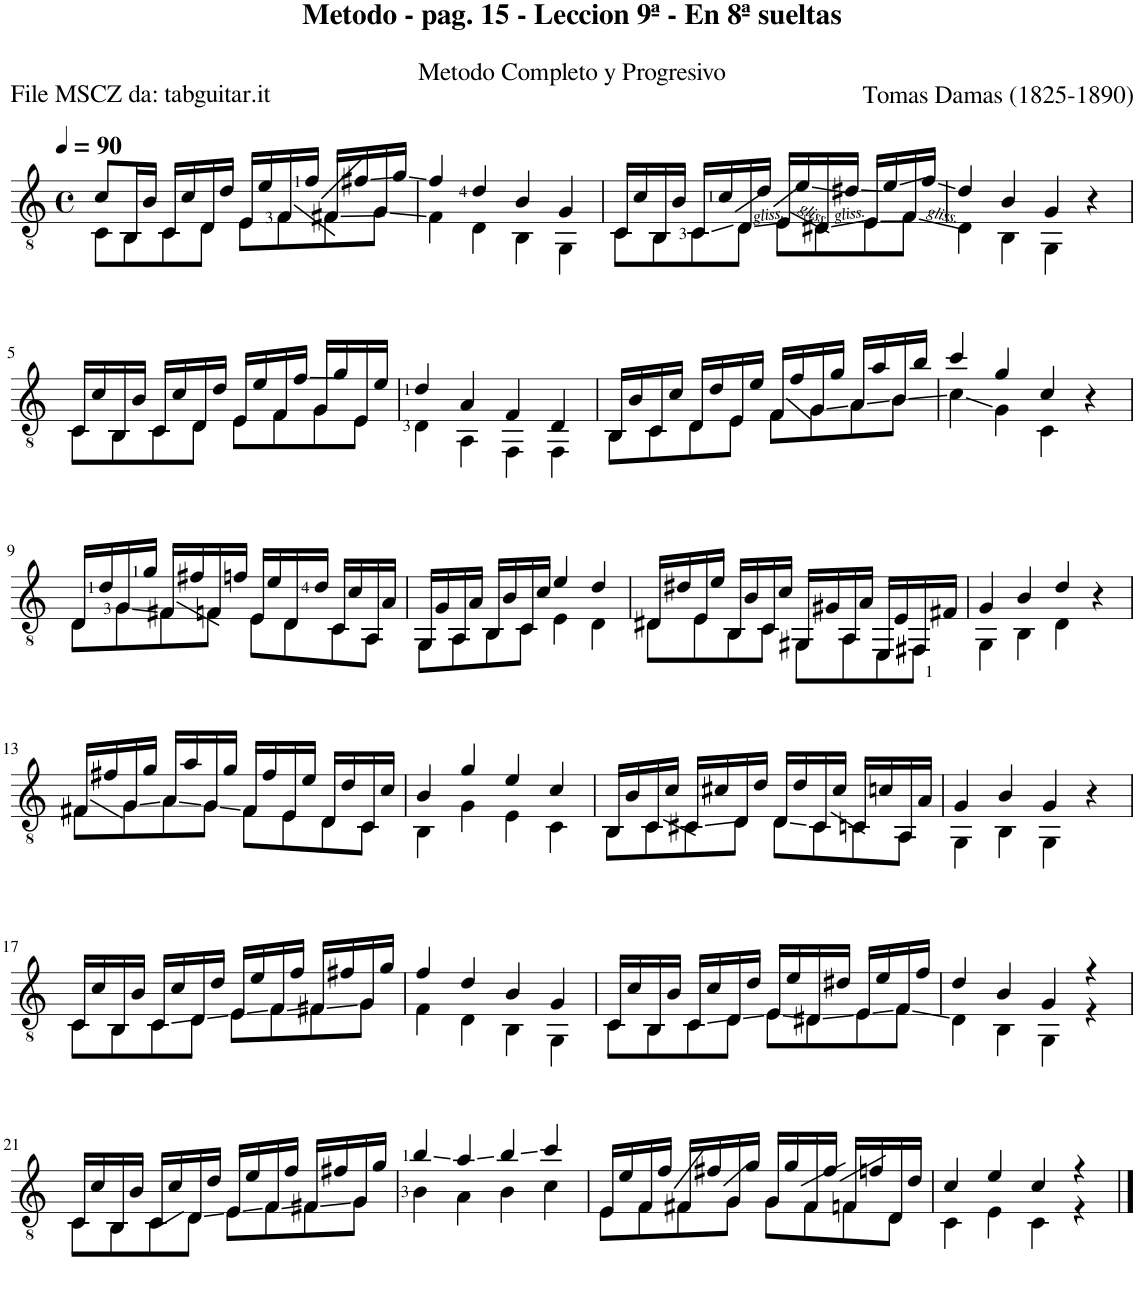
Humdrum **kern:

**kern
*part1
*staff1
*I"Guitar
*I'Guit.
*clefGv2
*k[]
*M4/4
*met(c)
*MM90
=1
*^
8c/L	8C\L
16BB/L	8BB\
16B/JJ	.
16C/LL	8C\
16c/	.
16D/	8D\J
16d/JJ	.
16E/LL	8E\L
16e/	.
16F/	8F\
16f/JJ	.
16F#X/LL	8F#\
16f#X/	.
16G/	8G\J
16g/JJ	.
=2	=2
4f/	4F\
4d/	4D\
4B/	4BB\
4G/	4GG\
=3	=3
16C/LL	8C\L
16c/	.
16BB/	8BB\
16B/JJ	.
16C/LL	8C\
16c/	.
16D/	8D\J
16d/JJ	.
16E/LL	8E\L
16e/	.
16D#X/	8D#\
16d#X/JJ	.
16E/LL	8E\
16e/	.
16F/	8F\J
16f/JJ	.
=4	=4
4d/	4D\
4B/	4BB\
4G/	4GG\
4r	4ryy
!!LO:LB:g=z	!!
=5	=5
16C/LL	8C\L
16c/	.
16BB/	8BB\
16B/JJ	.
16C/LL	8C\
16c/	.
16D/	8D\J
16d/JJ	.
16E/LL	8E\L
16e/	.
16F/	8F\
16f/JJ	.
16G/LL	8G\
16g/	.
16E/	8E\J
16e/JJ	.
=6	=6
4d/	4D\
4A/	4AA\
4F/	4FF\
4D/	4FF\
=7	=7
16BB/LL	8BB\L
16B/	.
16C/	8C\
16c/JJ	.
16D/LL	8D\
16d/	.
16E/	8E\J
16e/JJ	.
16F/LL	8F\L
16f/	.
16G/	8G\
16g/JJ	.
16A/LL	8A\
16a/	.
16B/	8B\J
16b/JJ	.
=8	=8
4cc/	4c\
4g/	4G\
4c/	4C\
4r	4ryy
!!LO:LB:g=z	!!
=9	=9
16D/LL	8D\L
16d/	.
16G/	8G\
16g/JJ	.
16F#X/LL	8F#\
16f#X/	.
16Fn/	8F\J
16fn/JJ	.
16E/LL	8E\L
16e/	.
16D/	8D\
16d/JJ	.
16C/LL	8C\
16c/	.
16AA/	8AA\J
16A/JJ	.
=10	=10
16GG/LL	8GG\L
16G/	.
16AA/	8AA\
16A/JJ	.
16BB/LL	8BB\
16B/	.
16C/	8C\J
16c/JJ	.
4e/	4E\
4d/	4D\
=11	=11
16D#X/LL	8D#\L
16d#X/	.
16E/	8E\
16e/JJ	.
16BB/LL	8BB\
16B/	.
16C/	8C\J
16c/JJ	.
16GG#X/LL	8GG#\L
16G#X/	.
16AA/	8AA\
16A/JJ	.
16EE/LL	8EE\
16E/	.
16FF#X/	8FF#\J
16F#X/JJ	.
=12	=12
4G/	4GG\
4B/	4BB\
4d/	4D\
4r	4ryy
!!LO:LB:g=z	!!
=13	=13
16F#X/LL	8F#\L
16f#X/	.
16G/	8G\
16g/JJ	.
16A/LL	8A\
16a/	.
16G/	8G\J
16g/JJ	.
16F#/LL	8F#\L
16f#/	.
16E/	8E\
16e/JJ	.
16D/LL	8D\
16d/	.
16C/	8C\J
16c/JJ	.
=14	=14
4B/	4BB\
4g/	4G\
4e/	4E\
4c/	4C\
=15	=15
16BB/LL	8BB\L
16B/	.
16C/	8C\
16c/JJ	.
16C#X/LL	8C#\
16c#X/	.
16D/	8D\J
16d/JJ	.
16D/LL	8D\L
16d/	.
16C#/	8C#\
16c#/JJ	.
16Cn/LL	8C\
16cn/	.
16AA/	8AA\J
16A/JJ	.
=16	=16
4G/	4GG\
4B/	4BB\
4G/	4GG\
4r	4ryy
!!LO:LB:g=z	!!
=17	=17
16C/LL	8C\L
16c/	.
16BB/	8BB\
16B/JJ	.
16C/LL	8C\
16c/	.
16D/	8D\J
16d/JJ	.
16E/LL	8E\L
16e/	.
16F/	8F\
16f/JJ	.
16F#X/LL	8F#\
16f#X/	.
16G/	8G\J
16g/JJ	.
=18	=18
4f/	4F\
4d/	4D\
4B/	4BB\
4G/	4GG\
=19	=19
16C/LL	8C\L
16c/	.
16BB/	8BB\
16B/JJ	.
16C/LL	8C\
16c/	.
16D/	8D\J
16d/JJ	.
16E/LL	8E\L
16e/	.
16D#X/	8D#\
16d#X/JJ	.
16E/LL	8E\
16e/	.
16F/	8F\J
16f/JJ	.
=20	=20
4d/	4D\
4B/	4BB\
4G/	4GG\
4r	4r
!!LO:LB:g=z	!!
=21	=21
16C/LL	8C\L
16c/	.
16BB/	8BB\
16B/JJ	.
16C/LL	8C\
16c/	.
16D/	8D\J
16d/JJ	.
16E/LL	8E\L
16e/	.
16F/	8F\
16f/JJ	.
16F#X/LL	8F#\
16f#X/	.
16G/	8G\J
16g/JJ	.
=22	=22
4b/	4B\
4a/	4A\
4b/	4B\
4cc/	4c\
=23	=23
16E/LL	8E\L
16e/	.
16F/	8F\
16f/JJ	.
16F#X/LL	8F#\
16f#X/	.
16G/	8G\J
16g/JJ	.
16G/LL	8G\L
16g/	.
16F#/	8F#\
16f#/JJ	.
16Fn/LL	8F\
16fn/	.
16D/	8D\J
16d/JJ	.
=24	=24
4c/	4C\
4e/	4E\
4c/	4C\
4r	4r
*v	*v
==
*-
